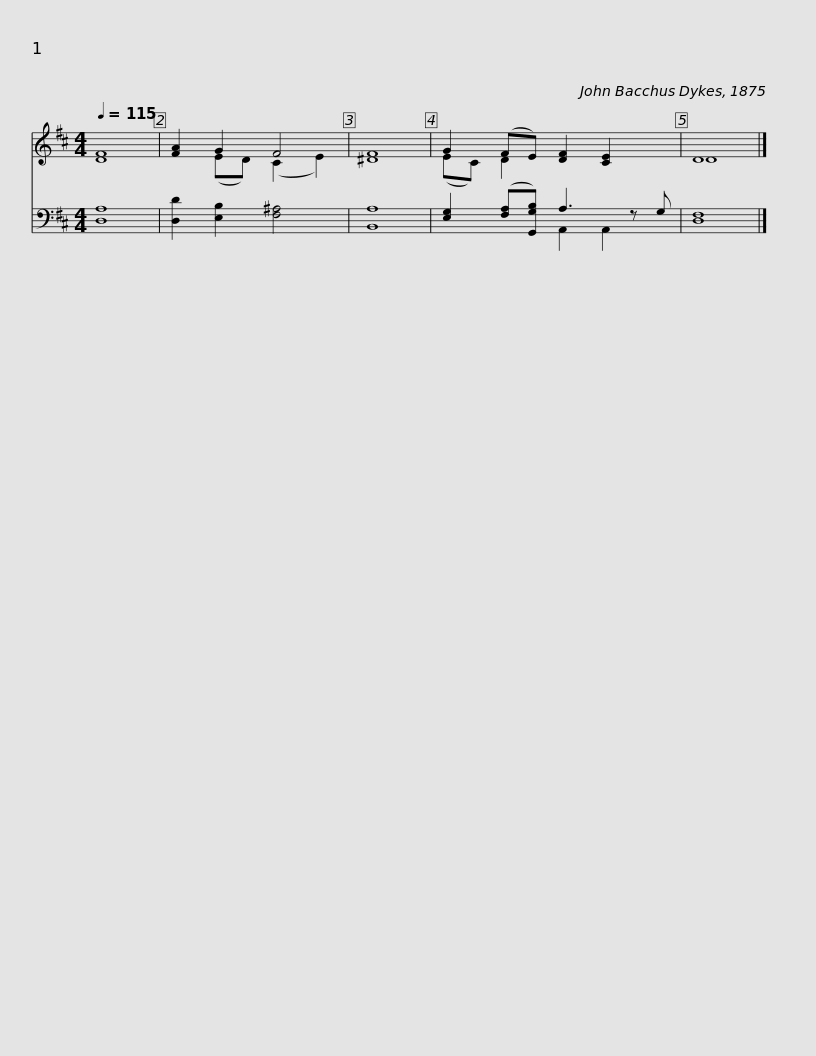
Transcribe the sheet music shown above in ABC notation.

X:1
%%score ( 1 2 ) ( 3 4 )
L:1/8
Q:1/4=115
M:4/4
I:linebreak $
K:D
V:1 treble
V:2 treble
V:3 bass
V:4 bass
V:1
 [DF]8 | [FA]2 G2 F4 | [^DF]8 | G2 (FE) [DF]2 [CE]2 x | D8 |] %5
V:2
 x8 | x2 (ED) (C2 E2) | x8 | (EC) D2 x5 | D8 |] %5
V:3
 [D,A,]8 | [D,D]2 [E,B,]2 [F,^A,]4 | [B,,A,]8 | [E,G,]2 ([F,A,][G,,G,B,]) A,3 z G, | [D,F,]8 |] %5
V:4
 x8 | x8 | x8 | x4 A,,2 A,,2 x | x8 |] %5
